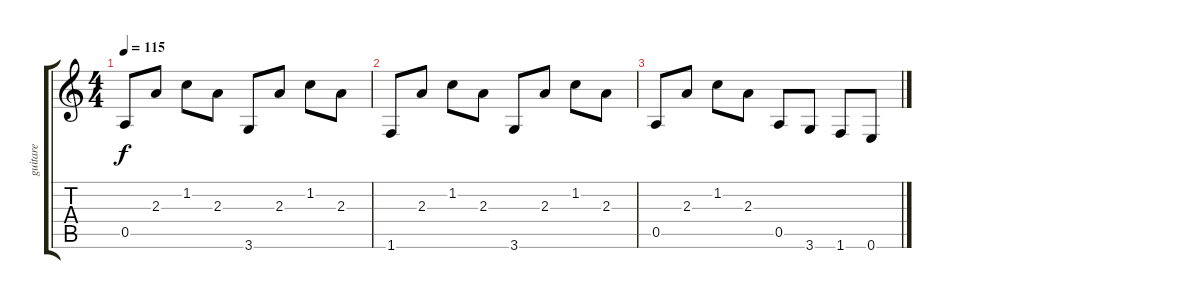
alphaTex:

\track ("guitare" "guitare") {instrument distortionguitar}
\staff {score tabs}
\tuning (E4 B3 G3 D3 A2 E2) {hide}
\ts (4 4)
\tempo 115
\clef g2
\ks c
0.5.8{dy f} 2.3.8 1.2.8 2.3.8 3.6.8 2.3.8 1.2.8 2.3.8 |
1.6.8 2.3.8 1.2.8 2.3.8 3.6.8 2.3.8 1.2.8 2.3.8 |
0.5.8 2.3.8 1.2.8 2.3.8 0.5.8 3.6.8 1.6.8 0.6.8
